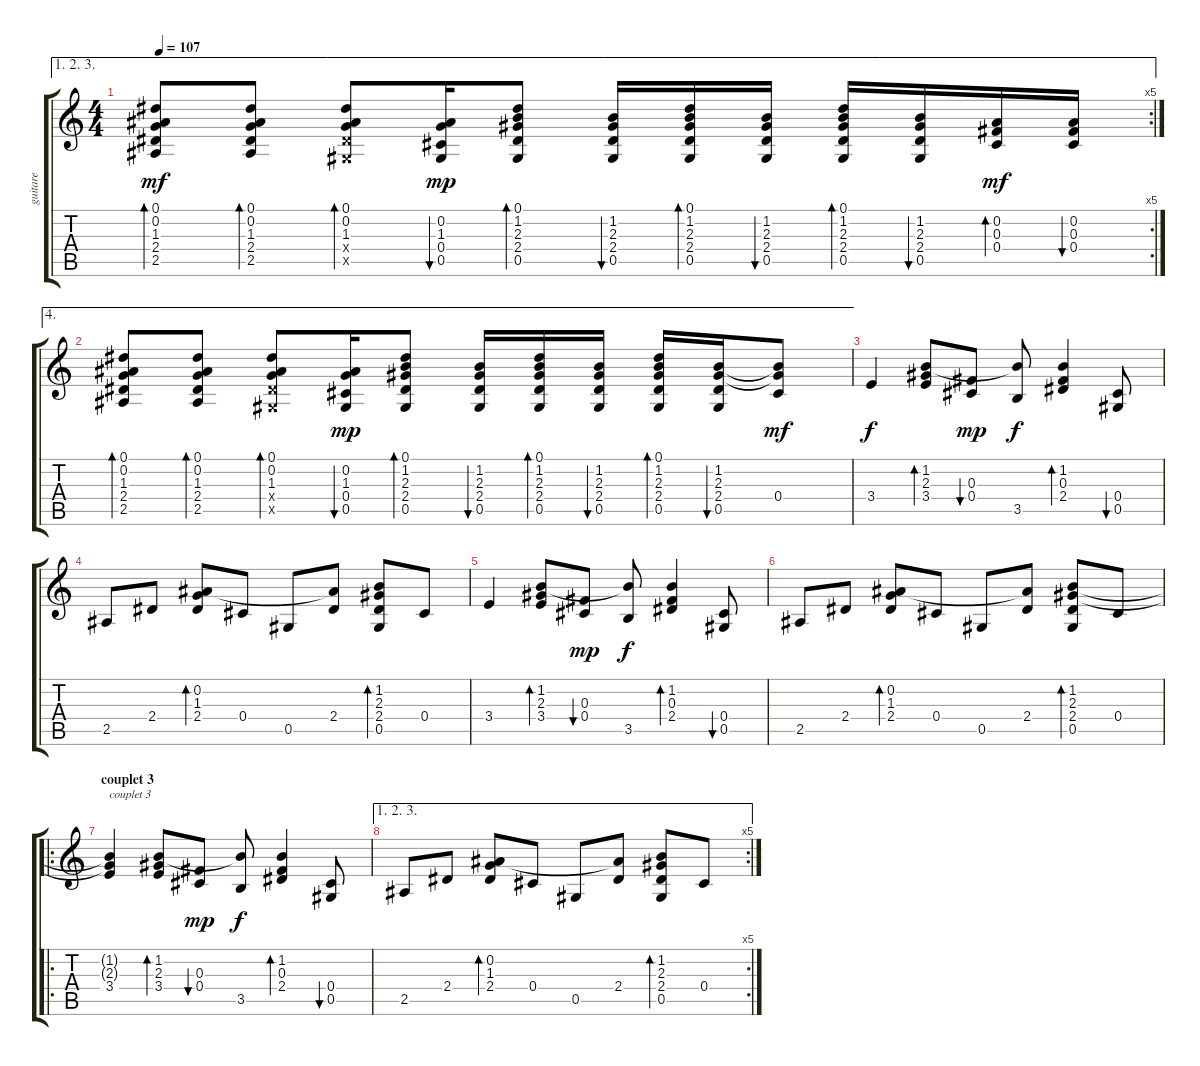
\track ("guitare" "guitare") {instrument acousticguitarsteel}
\staff {score tabs}
\tuning (Eb4 Bb3 Gb3 Db3 Ab2 Eb2) {hide}
\ae (1 2 3)
\rc 5
\ts (4 4)
\tempo 107
\clef g2
\ks c
(0.1 0.2 1.3 2.4 2.5).8{bd 60 dy mf} (0.1 0.2 1.3 2.4 2.5).8{bd 60} (0.1 0.2 1.3 2.4{x} 0.5{x}).8{bd 60} (0.2 1.3 0.4 0.5).16{bu 60 dy mp} (0.1 1.2 2.3 2.4 0.5).8{bd 60} (1.2 2.3 2.4 0.5).16{bu 60} (0.1 1.2 2.3 2.4 0.5).16{bd 60} (1.2 2.3 2.4 0.5).16{bu 60} (0.1 1.2 2.3 2.4 0.5).16{bd 60} (1.2 2.3 2.4 0.5).16{bu 60} (0.2 0.3 0.4).16{bd 60 dy mf} (0.2 0.3 0.4).16{bu 60} |
\ae 4
(0.1 0.2 1.3 2.4 2.5).8{bd 60} (0.1 0.2 1.3 2.4 2.5).8{bd 60} (0.1 0.2 1.3 2.4{x} 0.5{x}).8{bd 60} (0.2 1.3 0.4 0.5).16{bu 60 dy mp} (0.1 1.2 2.3 2.4 0.5).8{bd 60} (1.2 2.3 2.4 0.5).16{bu 60} (0.1 1.2 2.3 2.4 0.5).16{bd 60} (1.2 2.3 2.4 0.5).16{bu 60} (0.1 1.2 2.3 2.4 0.5).16{bd 60} (1.2 2.3 2.4 0.5).16{bu 60} (1.2{t} 2.3{t} 0.4).8{dy mf} |
3.4.4{dy f} (1.2 2.3 3.4).8{bd 60} (0.3 0.4).8{bu 60 dy mp} (1.2{t} 3.5).8{dy f} (1.2 0.3 2.4).4{bd 60} (0.4 0.5).8{bu 60} |
2.5.8 2.4.8 (0.2 1.3 2.4).8{bd 60} 0.4.8 0.5.8 (0.2{t} 2.4).8 (1.2 2.3 2.4 0.5).8{bd 60} 0.4.8 |
3.4.4 (1.2 2.3 3.4).8{bd 60} (0.3 0.4).8{bu 60 dy mp} (1.2{t} 3.5).8{dy f} (1.2 0.3 2.4).4{bd 60} (0.4 0.5).8{bu 60} |
2.5.8 2.4.8 (0.2 1.3 2.4).8{bd 60} 0.4.8 0.5.8 (0.2{t} 2.4).8 (1.2 2.3 2.4 0.5).8{bd 60} 0.4.8 |
\ro
\section ("" "couplet 3")
(1.2{t} 2.3{t} 3.4).4{txt "couplet 3"} (1.2 2.3 3.4).8{bd 60} (0.3 0.4).8{bu 60 dy mp} (1.2{t} 3.5).8{dy f} (1.2 0.3 2.4).4{bd 60} (0.4 0.5).8{bu 60} |
\ae (1 2 3)
\rc 5
2.5.8 2.4.8 (0.2 1.3 2.4).8{bd 60} 0.4.8 0.5.8 (0.2{t} 2.4).8 (1.2 2.3 2.4 0.5).8{bd 60} 0.4.8
